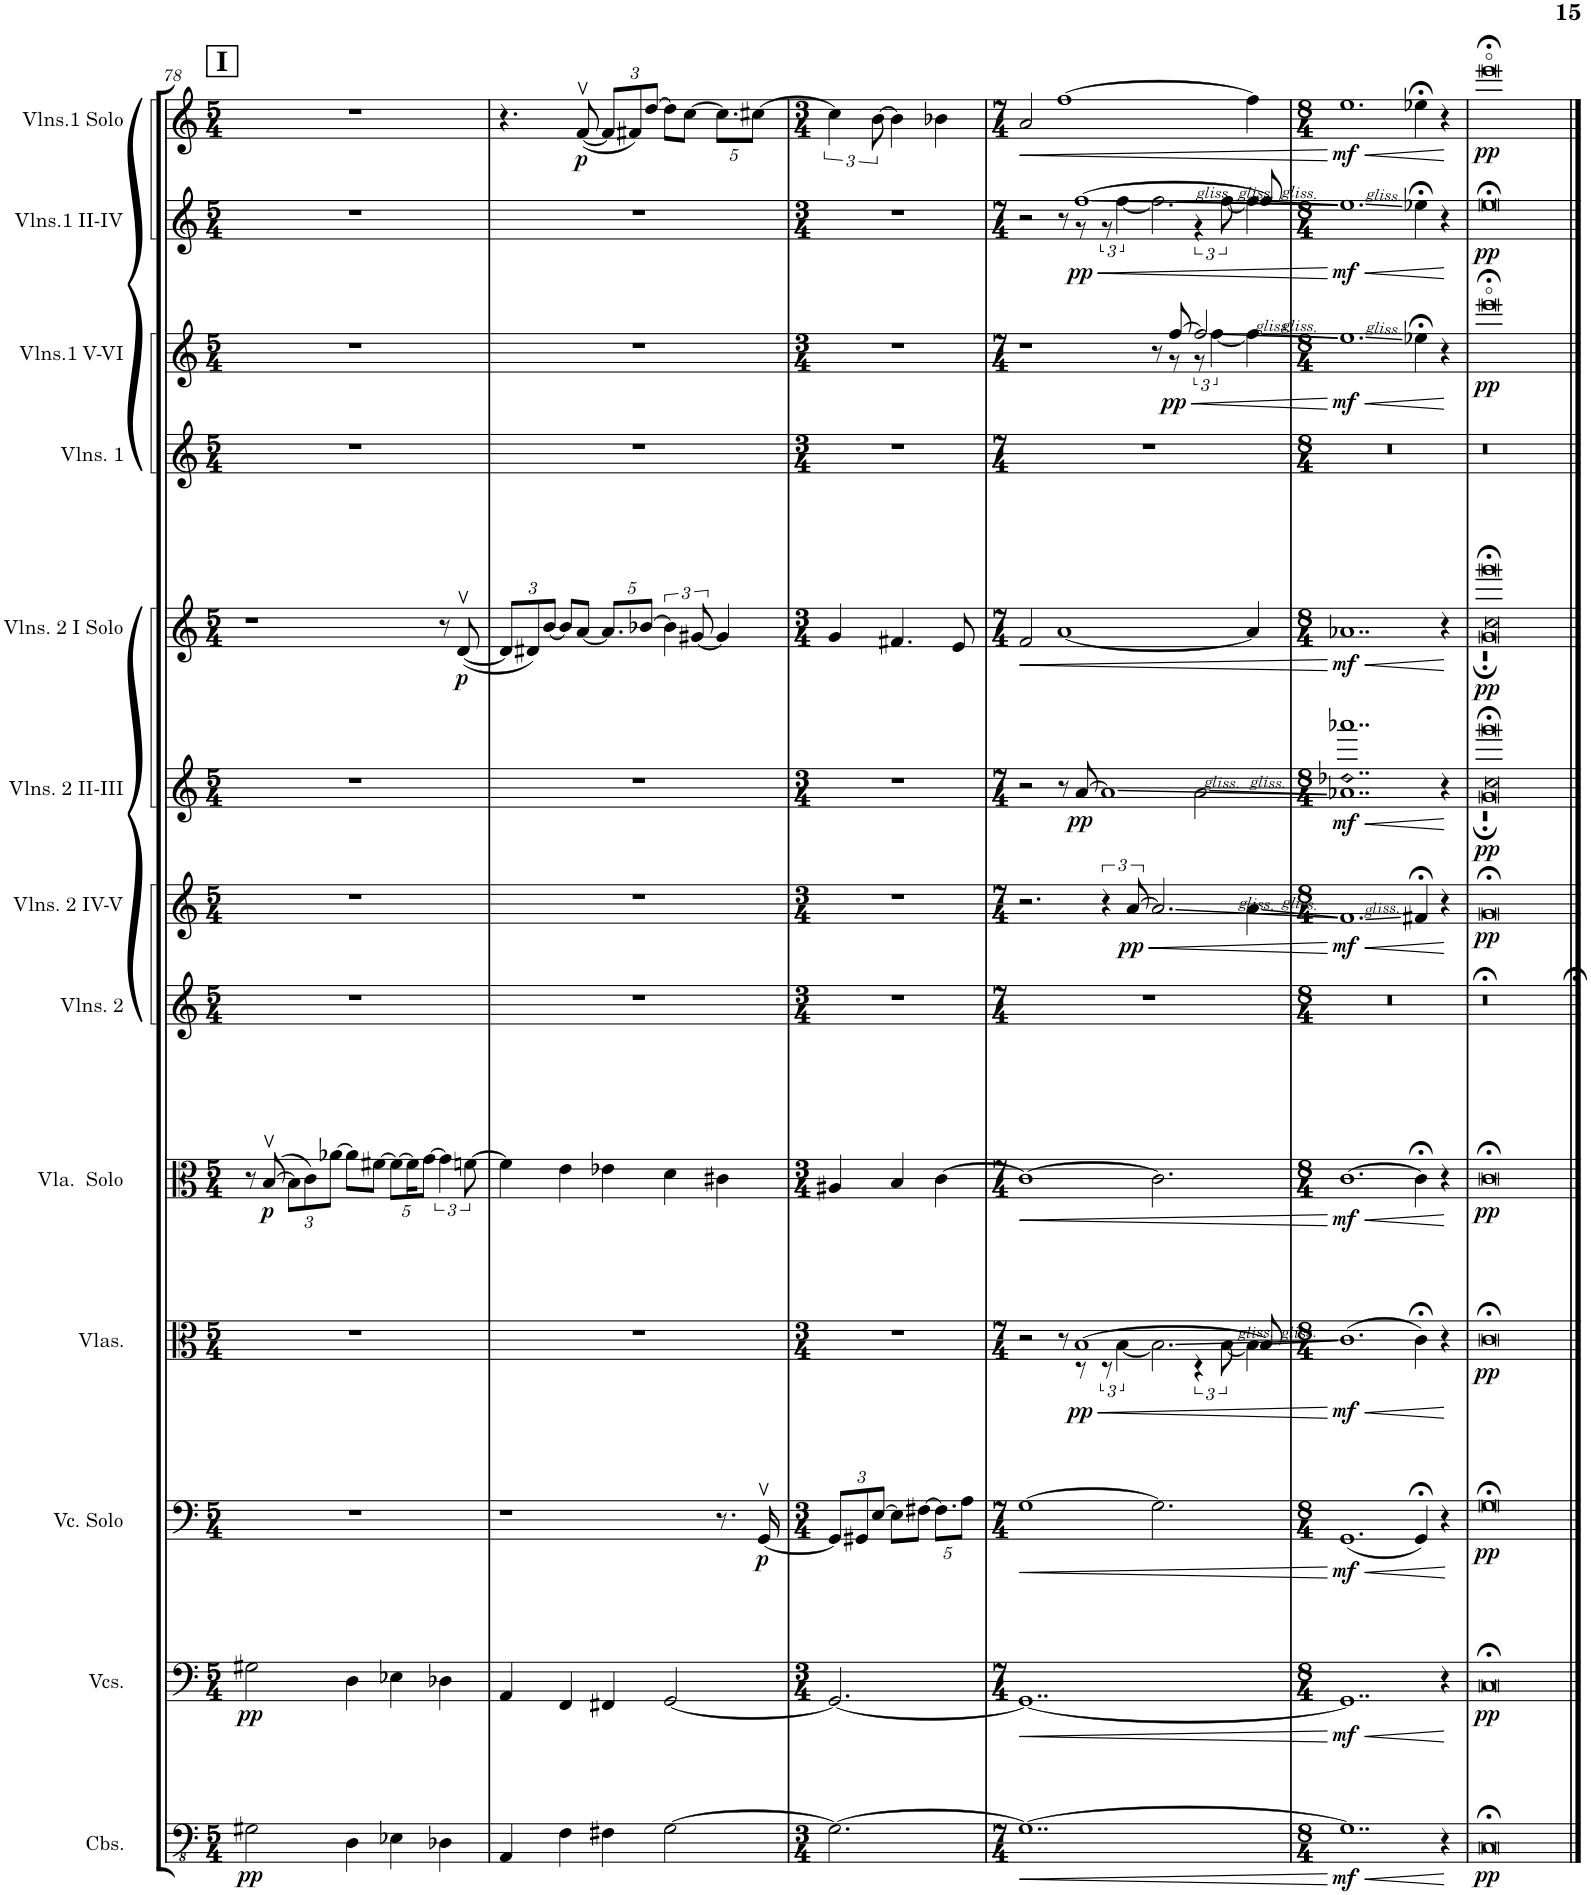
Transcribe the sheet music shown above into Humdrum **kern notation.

**kern	**dynam	**kern	**dynam	**kern	**dynam	**kern	**dynam	**kern	**dynam	**kern	**kern	**dynam	**kern	**dynam	**kern	**dynam	**kern	**kern	**dynam	**kern	**dynam	**kern	**dynam
*part13	*part13	*part12	*part12	*part11	*part11	*part10	*part10	*part9	*part9	*part8	*part7	*part7	*part6	*part6	*part5	*part5	*part4	*part3	*part3	*part2	*part2	*part1	*part1
*staff13	*staff13	*staff12	*staff12	*staff11	*staff11	*staff10	*staff10	*staff9	*staff9	*staff8	*staff7	*staff7	*staff6	*staff6	*staff5	*staff5	*staff4	*staff3	*staff3	*staff2	*staff2	*staff1	*staff1
*I"Contrabasses	*	*I"Violoncellos	*	*I"Violoncello Solo	*	*I"Violas	*	*I"Viola Solo	*	*I"Violins 2	*I"Violins 2 IV-V	*	*I"Violins 2 II-III	*	*I"Violins 2 I Solo	*	*I"Violins 1	*I"Violins V-VI	*	*I"Violins 1 II-IV	*	*I"Violins 1 Solo	*
*I'Cbs.	*	*I'Vcs.	*	*I'Vc. Solo	*	*I'Vlas.	*	*I'Vla.  Solo	*	*I'Vlns. 2	*I'Vlns. 2 IV-V	*	*I'Vlns. 2 II-III	*	*I'Vlns. 2 I Solo	*	*I'Vlns. 1	*I'Vlns.1 V-VI	*	*I'Vlns.1 II-IV	*	*I'Vlns.1 Solo	*
!!LO:PB:g=z
*clefFv4	*	*clefF4	*	*clefF4	*	*clefC3	*	*clefC3	*	*clefG2	*clefG2	*	*clefG2	*	*clefG2	*	*clefG2	*clefG2	*	*clefG2	*	*clefG2	*
*k[]	*	*k[]	*	*k[]	*	*k[]	*	*k[]	*	*k[]	*k[]	*	*k[]	*	*k[]	*	*k[]	*k[]	*	*k[]	*	*k[]	*
*M5/4	*	*M5/4	*	*M5/4	*	*M5/4	*	*M5/4	*	*M5/4	*M5/4	*	*M5/4	*	*M5/4	*	*M5/4	*M5/4	*	*M5/4	*	*M5/4	*
!!LO:REH:place=s1:a:B:cj:fs=14:t=I
=78	=78	=78	=78	=78	=78	=78	=78	=78	=78	=78	=78	=78	=78	=78	=78	=78	=78	=78	=78	=78	=78	=78	=78
!	!LO:DY:b	!	!LO:DY:b	!	!	!	!	!	!	!	!	!	!	!	!	!	!	!	!	!	!	!	!
2GG#X\	pp	2G#X\	pp	4%5r	.	4%5r	.	8r	.	4%5r	4%5r	.	4%5r	.	1r	.	4%5r	4%5r	.	4%5r	.	4%5r	.
!	!	!	!	!	!	!	!	!	!LO:DY:b	!	!	!	!	!	!	!	!	!	!	!	!	!	!
.	.	.	.	.	.	.	.	([8Bv/	p	.	.	.	.	.	.	.	.	.	.	.	.	.	.
*	*	*	*	*	*	*	*	*Xbrackettup	*	*	*	*	*	*	*	*	*	*	*	*	*	*	*
.	.	.	.	.	.	.	.	12B\L]	.	.	.	.	.	.	.	.	.	.	.	.	.	.	.
.	.	.	.	.	.	.	.	12c\)	.	.	.	.	.	.	.	.	.	.	.	.	.	.	.
.	.	.	.	.	.	.	.	[12a-X\J	.	.	.	.	.	.	.	.	.	.	.	.	.	.	.
4DD\	.	4D\	.	.	.	.	.	8a-\L]	.	.	.	.	.	.	.	.	.	.	.	.	.	.	.
.	.	.	.	.	.	.	.	[8f#X\J	.	.	.	.	.	.	.	.	.	.	.	.	.	.	.
4EE-X\	.	4E-X\	.	.	.	.	.	10f#\L_	.	.	.	.	.	.	.	.	.	.	.	.	.	.	.
.	.	.	.	.	.	.	.	20f#\K]	.	.	.	.	.	.	.	.	.	.	.	.	.	.	.
.	.	.	.	.	.	.	.	[10g\J	.	.	.	.	.	.	.	.	.	.	.	.	.	.	.
*	*	*	*	*	*	*	*	*brackettup	*	*	*	*	*	*	*	*	*	*	*	*	*	*	*
4DD-X\	.	4D-X\	.	.	.	.	.	6g\]	.	.	.	.	.	.	8r	.	.	.	.	.	.	.	.
!	!	!	!	!	!	!	!	!	!	!	!	!	!	!	!	!LO:DY:b	!	!	!	!	!	!	!
.	.	.	.	.	.	.	.	.	.	.	.	.	.	.	([8dv/	p	.	.	.	.	.	.	.
.	.	.	.	.	.	.	.	[12fn\	.	.	.	.	.	.	.	.	.	.	.	.	.	.	.
=79	=79	=79	=79	=79	=79	=79	=79	=79	=79	=79	=79	=79	=79	=79	=79	=79	=79	=79	=79	=79	=79	=79	=79
*	*	*	*	*	*	*	*	*	*	*	*	*	*	*	*Xbrackettup	*	*	*	*	*	*	*	*
4AAA/	.	4AA/	.	1r	.	4%5r	.	4f\]	.	4%5r	4%5r	.	4%5r	.	12d/L]	.	4%5r	4%5r	.	4%5r	.	4.r	.
.	.	.	.	.	.	.	.	.	.	.	.	.	.	.	12d#X/)	.	.	.	.	.	.	.	.
.	.	.	.	.	.	.	.	.	.	.	.	.	.	.	[12b/J	.	.	.	.	.	.	.	.
4FF\	.	4FF/	.	.	.	.	.	4e\	.	.	.	.	.	.	8b/L]	.	.	.	.	.	.	.	.
!	!	!	!	!	!	!	!	!	!	!	!	!	!	!	!	!	!	!	!	!	!	!	!LO:DY:b
.	.	.	.	.	.	.	.	.	.	.	.	.	.	.	[8a/J	.	.	.	.	.	.	([8fv/	p
*	*	*	*	*	*	*	*	*	*	*	*	*	*	*	*	*	*	*	*	*	*	*Xbrackettup	*
4FF#X\	.	4FF#X/	.	.	.	.	.	4e-X\	.	.	.	.	.	.	10.a/L]	.	.	.	.	.	.	12f/L]	.
.	.	.	.	.	.	.	.	.	.	.	.	.	.	.	.	.	.	.	.	.	.	12f#X/)	.
.	.	.	.	.	.	.	.	.	.	.	.	.	.	.	[10b-X/J	.	.	.	.	.	.	.	.
.	.	.	.	.	.	.	.	.	.	.	.	.	.	.	.	.	.	.	.	.	.	[12dd/J	.
*	*	*	*	*	*	*	*	*	*	*	*	*	*	*	*brackettup	*	*	*	*	*	*	*	*
[2GG\	.	[2GG/	.	.	.	.	.	4d\	.	.	.	.	.	.	6b-\]	.	.	.	.	.	.	8dd\L]	.
.	.	.	.	.	.	.	.	.	.	.	.	.	.	.	.	.	.	.	.	.	.	[8cc\J	.
.	.	.	.	.	.	.	.	.	.	.	.	.	.	.	[12g#X/	.	.	.	.	.	.	.	.
.	.	.	.	8.r	.	.	.	4c#X\	.	.	.	.	.	.	4g#/]	.	.	.	.	.	.	10.cc\L]	.
.	.	.	.	.	.	.	.	.	.	.	.	.	.	.	.	.	.	.	.	.	.	[10cc#X\J	.
!	!	!	!	!	!LO:DY:b	!	!	!	!	!	!	!	!	!	!	!	!	!	!	!	!	!	!
.	.	.	.	[16GGv/	p	.	.	.	.	.	.	.	.	.	.	.	.	.	.	.	.	.	.
=80	=80	=80	=80	=80	=80	=80	=80	=80	=80	=80	=80	=80	=80	=80	=80	=80	=80	=80	=80	=80	=80	=80	=80
*M3/4	*	*M3/4	*	*M3/4	*	*M3/4	*	*M3/4	*	*M3/4	*M3/4	*	*M3/4	*	*M3/4	*	*M3/4	*M3/4	*	*M3/4	*	*M3/4	*
*	*	*	*	*Xbrackettup	*	*	*	*	*	*	*	*	*	*	*	*	*	*	*	*	*	*brackettup	*
2.GG\_	.	2.GG/_	.	12GG/L]	.	2.r	.	4A#X/	.	2.r	2.r	.	2.r	.	4g/	.	2.r	2.r	.	2.r	.	6cc#\]	.
.	.	.	.	12GG#X/	.	.	.	.	.	.	.	.	.	.	.	.	.	.	.	.	.	.	.
.	.	.	.	[12E/J	.	.	.	.	.	.	.	.	.	.	.	.	.	.	.	.	.	[12b\	.
.	.	.	.	8E\L]	.	.	.	4B/	.	.	.	.	.	.	4.f#X/	.	.	.	.	.	.	4b\]	.
.	.	.	.	[8F#X\J	.	.	.	.	.	.	.	.	.	.	.	.	.	.	.	.	.	.	.
.	.	.	.	10.F#\L]	.	.	.	[4c\	.	.	.	.	.	.	.	.	.	.	.	.	.	4b-X\	.
.	.	.	.	.	.	.	.	.	.	.	.	.	.	.	8e/	.	.	.	.	.	.	.	.
.	.	.	.	10A\J	.	.	.	.	.	.	.	.	.	.	.	.	.	.	.	.	.	.	.
=81	=81	=81	=81	=81	=81	=81	=81	=81	=81	=81	=81	=81	=81	=81	=81	=81	=81	=81	=81	=81	=81	=81	=81
*M7/4	*	*M7/4	*	*M7/4	*	*M7/4	*	*M7/4	*	*M7/4	*M7/4	*	*M7/4	*	*M7/4	*	*M7/4	*M7/4	*	*M7/4	*	*M7/4	*
!	!LO:HP:b	!	!LO:HP:b	!	!LO:HP:b	!	!	!	!LO:HP:b	!	!	!	!	!	!	!LO:HP:b	!	!	!	!	!	!	!LO:HP:b
*	*	*	*	*	*	*^	*	*	*	*	*^	*	*^	*	*	*	*	*^	*	*^	*	*	*
*	*	*	*	*	*	*	*^	*	*	*	*	*	*	*	*	*	*	*	*	*	*	*	*	*	*^	*	*	*
1..GG_	<	1..GG_	<	[1G	<	2r	8ryy	4ryy	.	1c_	<	1..r	2.r	1.ryy	.	2r	4ryy	.	2f/	<	1..r	1r	8ryy	.	2r	8ryy	4ryy	.	2a/	<
*	*	*	*	*	*	*	*	*	*	*	*	*	*	*	*	*	*	*	*	*	*	*v	*v	*	*	*	*	*	*	*
*	*	*	*	*	*	*v	*v	*v	*	*	*	*	*	*	*	*v	*v	*	*	*	*	*	*	*v	*v	*v	*	*	*
.	.	.	.	.	.	8r	.	.	.	.	.	.	.	8r	.	[1a	.	.	.	.	8r	.	[1ff	.
!	!	!	!	!	!	!	!LO:HP:b	!	!	!	!	!	!	!	!	!	!	!	!	!	!	!LO:HP:b	!	!
*	*	*	*	*	*	*^	*	*	*	*	*	*	*	*	*	*	*	*	*	*	*^	*	*	*
!	!	!	!	!	!	!	!	!LO:DY:n=1:b	!	!	!	!	!	!	!	!LO:DY:b	!	!	!	!	!	!	!	!LO:DY:n=1:b	!	!
.	.	.	.	.	.	[1B	8r	< pp	.	.	.	.	.	.	[8a/	pp	.	.	.	.	.	[1ff	8r	< pp	.	.
.	.	.	.	.	.	.	12r	.	.	.	.	6r	.	.	1a]	.	.	.	.	.	.	.	12r	.	.	.
.	.	.	.	.	.	.	[6B\	.	.	.	.	.	.	.	.	.	.	.	.	.	.	.	[6ff\	.	.	.
!	!	!	!	!	!	!	!	!	!	!	!	!	!	!LO:HP:b	!	!	!	!	!	!	!	!	!	!	!	!
!	!	!	!	!	!	!	!	!	!	!	!	!	!	!LO:DY:n=1:b	!	!	!	!	!	!	!	!	!	!	!	!
.	.	.	.	.	.	.	.	.	.	.	.	[>12a/	.	< pp	.	.	.	.	.	.	.	.	.	.	.	.
.	.	.	.	2.G\]	.	.	2.B\]	.	2.c\]	.	.	2.a/]	.	.	.	.	.	.	.	8r	.	.	2.ff\]	.	.	.
!	!	!	!	!	!	!	!	!	!	!	!	!	!	!	!	!	!	!	!	!	!LO:HP:b	!	!	!	!	!
*	*	*	*	*	*	*	*	*	*	*	*	*	*	*	*	*	*	*	*	*^	*	*	*	*	*	*
!	!	!	!	!	!	!	!	!	!	!	!	!	!	!	!	!	!	!	!	!	!	!LO:DY:n=1:b	!	!	!	!	!
.	.	.	.	.	.	.	.	.	.	.	.	.	.	.	.	.	.	.	.	[8ff/	8r	< pp	.	.	.	.	.
*	*	*	*	*	*	*	*^	*	*	*	*	*	*	*	*^	*	*	*	*	*	*	*	*	*^	*	*	*
.	.	.	.	.	.	.	.	6r	.	.	.	.	.	.	.	.	2a\	.	.	.	.	2ff/]	12r	.	.	.	6r	.	.	.
.	.	.	.	.	.	.	.	.	.	.	.	.	.	.	.	.	.	.	.	.	.	.	[6ff\	.	.	.	.	.	.	.
.	.	.	.	.	.	.	.	[12B\	.	.	.	.	.	.	.	.	.	.	.	.	.	.	.	.	.	.	[12ff\	.	.	.
.	.	.	.	.	.	.	.	4B\]	.	.	.	.	.	4a\	.	.	.	.	4a/]	.	.	.	4ff\]	.	.	.	4ff\]	.	4ff\]	.
.	.	.	.	.	.	8B/]	.	.	.	.	.	.	.	.	.	.	.	.	.	.	.	.	.	.	8ff/]	.	.	.	.	.
*	*	*	*	*	*	*	*	*	*	*	*	*	*v	*v	*	*	*	*	*	*	*	*v	*v	*	*v	*v	*v	*	*	*
*	*	*	*	*	*	*v	*v	*v	*	*	*	*	*	*	*v	*v	*	*	*	*	*	*	*	*	*	*
.	[	.	[	.	[	.	[	.	[	.	.	[	.	.	.	[	.	.	[	.	[	.	[
=82	=82	=82	=82	=82	=82	=82	=82	=82	=82	=82	=82	=82	=82	=82	=82	=82	=82	=82	=82	=82	=82	=82	=82
*M8/4	*	*M8/4	*	*M8/4	*	*M8/4	*	*M8/4	*	*M8/4	*M8/4	*	*M8/4	*	*M8/4	*	*M8/4	*M8/4	*	*M8/4	*	*M8/4	*
!	!LO:HP:b	!	!LO:HP:b	!	!LO:HP:b	!	!LO:HP:b	!	!LO:HP:b	!	!	!LO:HP:b	!LO:N:n=2:head=diamond	!LO:HP:b	!	!LO:HP:b	!	!	!LO:HP:b	!	!LO:HP:b	!	!LO:HP:b
*	*	*	*	*	*	*^	*	*	*	*	*	*	*	*	*	*	*	*	*	*	*	*	*
!	!LO:DY:n=1:b	!	!LO:DY:n=1:b	!	!LO:DY:n=1:b	!	!	!LO:DY:n=1:b	!	!LO:DY:n=1:b	!	!	!LO:DY:n=1:b	!	!LO:DY:n=1:b	!	!LO:DY:n=1:b	!	!	!LO:DY:n=1:b	!	!LO:DY:n=1:b	!	!LO:DY:n=1:b
1..GG]	< mf	1..GG]	< mf	(1.GG	< mf	(1.c	1.ryy	< mf	[1.c	< mf	0r	1.f	< mf	1..a-X 1..dd-X 1..aaa-X	< mf	1..a-X	< mf	0r	1.ee	< mf	1.ee	< mf	1.ee	< mf
.	.	.	.	4GG;</)	.	4c;<\)	4c	.	4c;<\]	.	.	4f#X;</	.	.	.	.	.	.	4ee-X;<\	.	4ee-X;<\	.	4ee-X;<\	.
4r	[	4r	[	4r	[	4r	4ryy	[	4r	[	.	4r	[	4r	[	4r	[	.	4r	[	4r	[	4r	[
=83	=83	=83	=83	=83	=83	=83	=83	=83	=83	=83	=83	=83	=83	=83	=83	=83	=83	=83	=83	=83	=83	=83	=83	=83
!	!LO:DY:b	!	!LO:DY:b	!	!LO:DY:b	!	!	!LO:DY:b	!	!LO:DY:b	!	!	!LO:DY:b	!LO:N:n=2:head=diamond	!LO:DY:b	!LO:N:n=2:head=diamond	!LO:DY:b	!	!	!LO:DY:b	!	!LO:DY:b	!	!LO:DY:b
*	*	*	*	*	*	*v	*v	*	*	*	*	*	*	*^	*	*^	*	*	*	*	*	*	*	*
0CC;<	pp	0C;<	pp	0G;<	pp	0c;<	pp	0c;<	pp	0r;<	0g;<	pp	0g;< 0cc;< 0ggg;<	0r;	pp	0g;< 0cc;< 0ggg;<	0r;	pp	0r	0eee;<	pp	0ee;<	pp	0eee;<	pp
*	*	*	*	*	*	*	*	*	*	*	*	*	*v	*v	*	*	*	*	*	*	*	*	*	*	*
*	*	*	*	*	*	*	*	*	*	*	*	*	*	*	*v	*v	*	*	*	*	*	*	*	*
==	==	==	==	==	==	==	==	==	==	==	==	==	==	==	==	==	==	==	==	==	==	==	==
*-	*-	*-	*-	*-	*-	*-	*-	*-	*-	*-	*-	*-	*-	*-	*-	*-	*-	*-	*-	*-	*-	*-	*-
